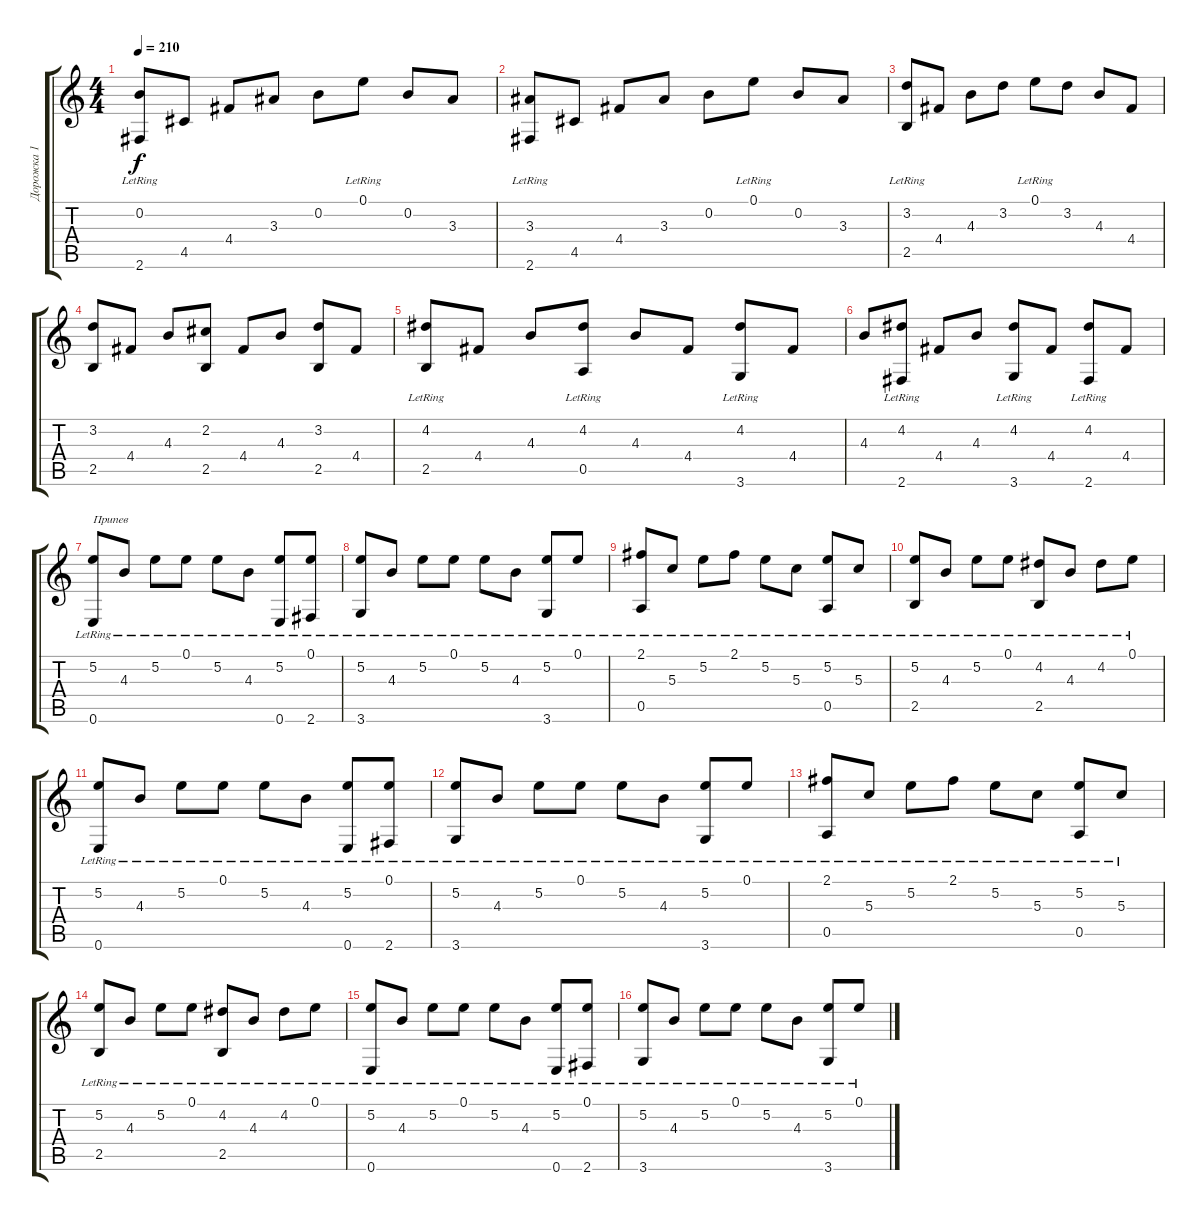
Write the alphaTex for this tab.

\track ("Дорожка 1" "Дорожка 1") {instrument acousticguitarsteel}
\staff {score tabs}
\tuning (E4 B3 G3 D3 A2 E2) {hide}
\ts (4 4)
\tempo 210
\clef g2
\ks c
(0.2{lr} 2.6{lr}).8{dy f} 4.5.8 4.4.8 3.3.8 0.2.8 0.1{lr}.8 0.2.8 3.3.8 |
(3.3{lr} 2.6{lr}).8 4.5.8 4.4.8 3.3.8 0.2.8 0.1{lr}.8 0.2.8 3.3.8 |
(3.2{lr} 2.5{lr}).8 4.4.8 4.3.8 3.2.8 0.1{lr}.8 3.2.8 4.3.8 4.4.8 |
(3.2 2.5).8 4.4.8 4.3.8 (2.2 2.5).8 4.4.8 4.3.8 (3.2 2.5).8 4.4.8 |
(4.2 2.5{lr}).8 4.4.8 4.3.8 (4.2 0.5{lr}).8 4.3.8 4.4.8 (4.2 3.6{lr}).8 4.4.8 |
4.3.8 (4.2 2.6{lr}).8 4.4.8 4.3.8 (4.2 3.6{lr}).8 4.4.8 (4.2 2.6{lr}).8 4.4.8 |
(5.2{lr} 0.6{lr}).8{txt "Припев"} 4.3{lr}.8 5.2{lr}.8 0.1{lr}.8 5.2{lr}.8 4.3{lr}.8 (5.2{lr} 0.6).8 (0.1{lr} 2.6).8 |
(5.2{lr} 3.6{lr}).8 4.3{lr}.8 5.2{lr}.8 0.1{lr}.8 5.2{lr}.8 4.3{lr}.8 (5.2{lr} 3.6).8 0.1{lr}.8 |
(2.1{lr} 0.5{lr}).8 5.3{lr}.8 5.2{lr}.8 2.1{lr}.8 5.2{lr}.8 5.3{lr}.8 (5.2{lr} 0.5).8 5.3{lr}.8 |
(5.2 2.5{lr}).8 4.3{lr}.8 5.2{lr}.8 0.1{lr}.8 (4.2 2.5{lr}).8 4.3{lr}.8 4.2{lr}.8 0.1{lr}.8 |
(5.2{lr} 0.6{lr}).8 4.3{lr}.8 5.2{lr}.8 0.1{lr}.8 5.2{lr}.8 4.3{lr}.8 (5.2{lr} 0.6).8 (0.1{lr} 2.6).8 |
(5.2{lr} 3.6{lr}).8 4.3{lr}.8 5.2{lr}.8 0.1{lr}.8 5.2{lr}.8 4.3{lr}.8 (5.2{lr} 3.6).8 0.1{lr}.8 |
(2.1{lr} 0.5{lr}).8 5.3{lr}.8 5.2{lr}.8 2.1{lr}.8 5.2{lr}.8 5.3{lr}.8 (5.2{lr} 0.5).8 5.3{lr}.8 |
(5.2 2.5{lr}).8 4.3{lr}.8 5.2{lr}.8 0.1{lr}.8 (4.2 2.5{lr}).8 4.3{lr}.8 4.2{lr}.8 0.1{lr}.8 |
(5.2{lr} 0.6{lr}).8 4.3{lr}.8 5.2{lr}.8 0.1{lr}.8 5.2{lr}.8 4.3{lr}.8 (5.2{lr} 0.6).8 (0.1{lr} 2.6).8 |
(5.2{lr} 3.6{lr}).8 4.3{lr}.8 5.2{lr}.8 0.1{lr}.8 5.2{lr}.8 4.3{lr}.8 (5.2{lr} 3.6).8 0.1{lr}.8
